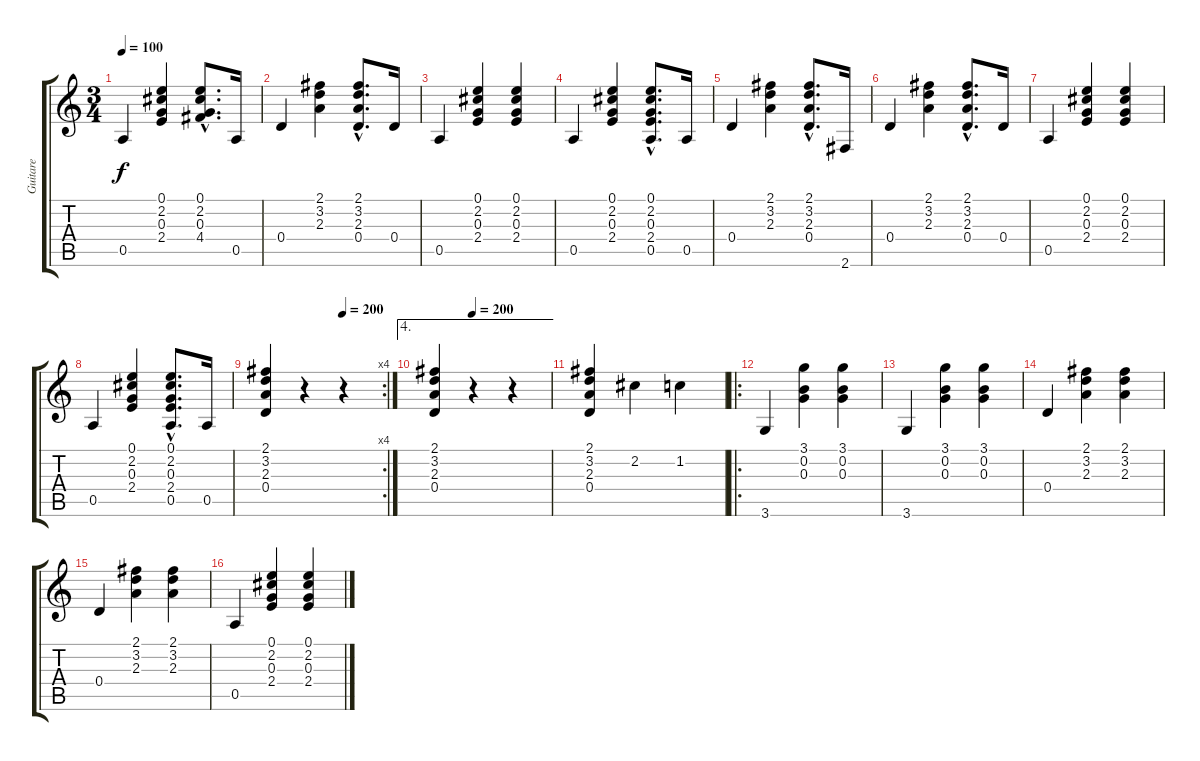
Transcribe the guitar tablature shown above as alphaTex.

\track ("Guitare" "Guitare") {instrument acousticguitarsteel}
\staff {score tabs}
\tuning (E4 B3 G3 D3 A2 E2) {hide}
\ts (3 4)
\tempo 100
\clef g2
\ks c
0.5.4{dy f} (0.1 2.2 0.3 2.4).4 (0.1{hac} 2.2{hac} 0.3{hac} 4.4{hac}).8{d} 0.5.16 |
0.4.4 (2.1 3.2 2.3).4 (2.1{hac} 3.2{hac} 2.3{hac} 0.4{hac}).8{d} 0.4.16 |
0.5.4 (0.1 2.2 0.3 2.4).4 (0.1 2.2 0.3 2.4).4 |
0.5.4 (0.1 2.2 0.3 2.4).4 (0.1{hac} 2.2{hac} 0.3{hac} 2.4{hac} 0.5{hac}).8{d} 0.5.16 |
0.4.4 (2.1 3.2 2.3).4 (2.1{hac} 3.2{hac} 2.3{hac} 0.4{hac}).8{d} 2.6.16 |
0.4.4 (2.1 3.2 2.3).4 (2.1{hac} 3.2{hac} 2.3{hac} 0.4{hac}).8{d} 0.4.16 |
0.5.4 (0.1 2.2 0.3 2.4).4 (0.1 2.2 0.3 2.4).4 |
0.5.4 (0.1 2.2 0.3 2.4).4 (0.1{hac} 2.2{hac} 0.3{hac} 2.4{hac} 0.5{hac}).8{d} 0.5.16 |
\rc 4
\tempo (200 0.6666666666666666)
(2.1 3.2 2.3 0.4).4 r.4 r.4 |
\ae 4
\tempo (200 0.3333333333333333)
(2.1 3.2 2.3 0.4).4 r.4 r.4 |
(2.1 3.2 2.3 0.4).4 2.2.4 1.2.4 |
\ro
3.6.4 (3.1 0.2 0.3).4 (3.1 0.2 0.3).4 |
3.6.4 (3.1 0.2 0.3).4 (3.1 0.2 0.3).4 |
0.4.4 (2.1 3.2 2.3).4 (2.1 3.2 2.3).4 |
0.4.4 (2.1 3.2 2.3).4 (2.1 3.2 2.3).4 |
0.5.4 (0.1 2.2 0.3 2.4).4 (0.1 2.2 0.3 2.4).4
